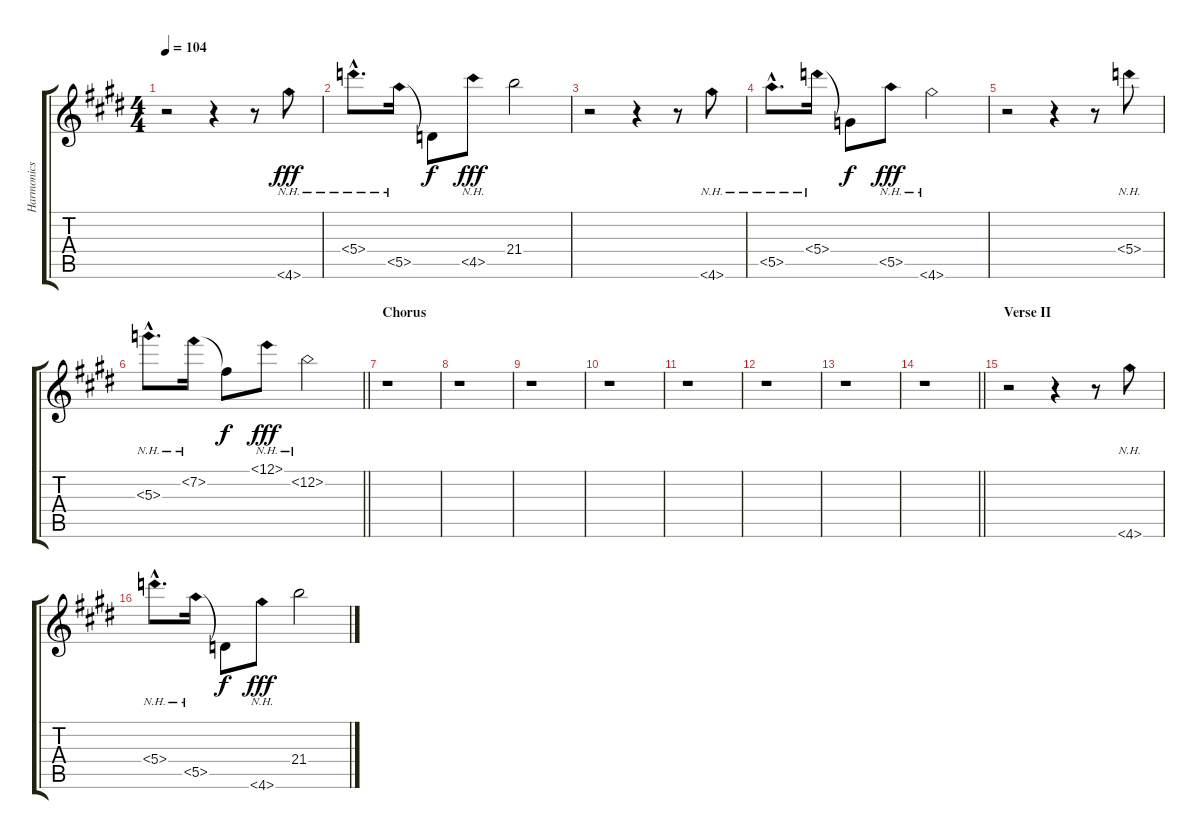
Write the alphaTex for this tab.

\track ("Harmonics" "Harmonics") {instrument guitarharmonics}
\staff {score tabs}
\tuning (E4 B3 G3 D3 A2 E2) {hide}
\ts (4 4)
\tempo 104
\clef g2
\ks e
r.2{dy fff} r.4 r.8 4.6{nh}.8 |
5.4{nh hac}.8{d} 5.5{nh}.16 5.5{t}.8{dy f} 4.5{nh}.8{dy fff} 21.4.2 |
r.2 r.4 r.8 4.6{nh}.8 |
5.5{nh hac}.8{d} 5.4{nh}.16 5.4{t}.8{dy f} 5.5{nh}.8{dy fff} 4.6{nh}.2 |
r.2 r.4 r.8 5.4{nh}.8 |
\barLineRight lightlight
5.3{nh hac}.8{d} 7.2{nh}.16 7.2{t}.8{dy f} 12.1{nh}.8{dy fff} 12.2{nh}.2 |
\section ("" "Chorus")
r.1 |
r.1 |
r.1 |
r.1 |
r.1 |
r.1 |
r.1 |
\barLineRight lightlight
r.1 |
\section ("" "Verse II")
r.2 r.4 r.8 4.6{nh}.8 |
5.4{nh hac}.8{d} 5.5{nh}.16 5.5{t}.8{dy f} 4.6{nh}.8{dy fff} 21.4.2
